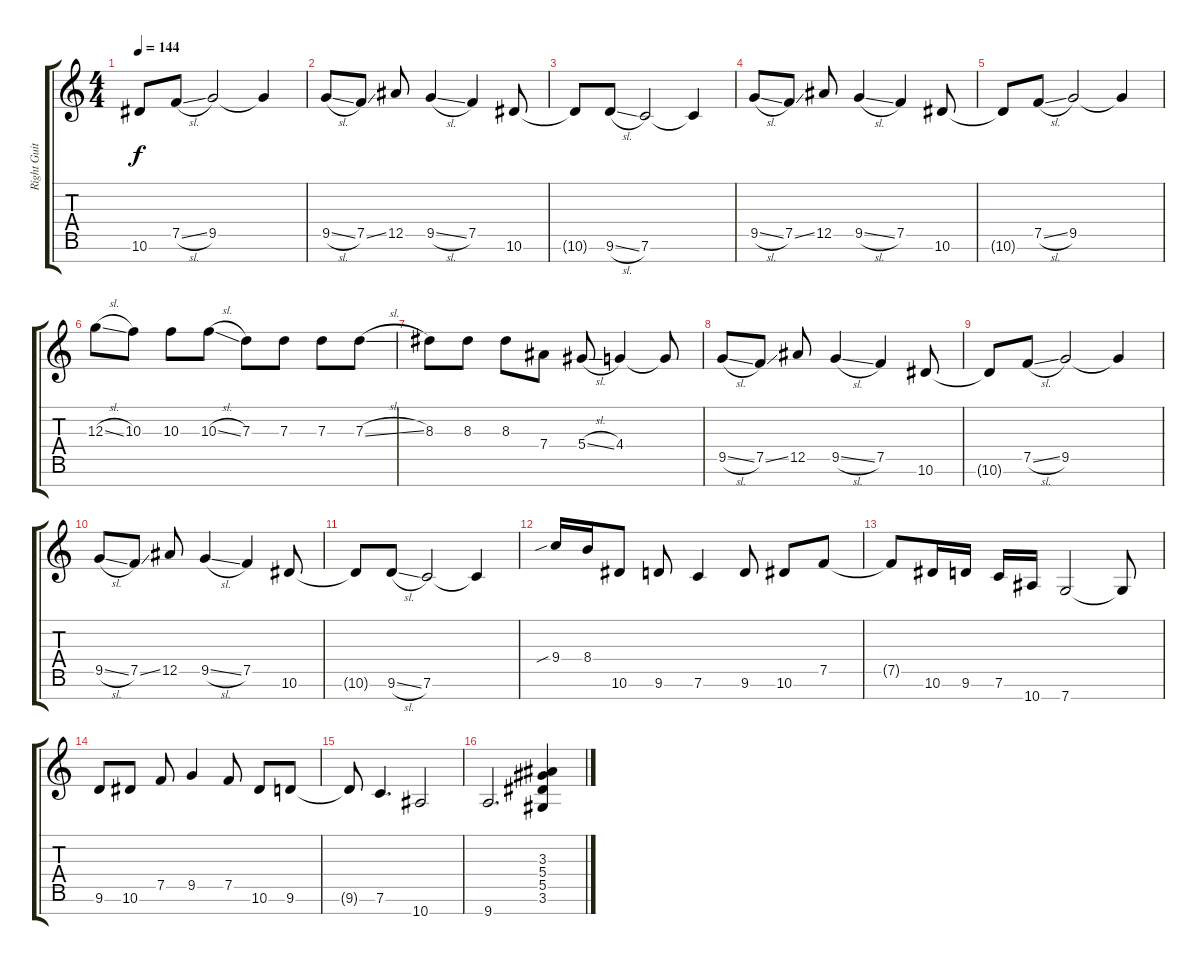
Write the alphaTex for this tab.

\track ("Right Guitar" "Right Guit") {instrument distortionguitar}
\staff {score tabs}
\tuning (F4 C4 G3 Eb3 Bb2 F2 C2) {hide}
\ts (4 4)
\tempo 144
\clef g2
\ks c
10.6{t}.8{dy f} 7.5{sl}.8 9.5.2 9.5{t}.4 |
9.5{sl}.8 7.5{ss}.8 12.5.8 9.5{sl}.4 7.5.4 10.6.8 |
10.6{t}.8 9.6{sl}.8 7.6.2 7.6{t}.4 |
9.5{sl}.8 7.5{ss}.8 12.5.8 9.5{sl}.4 7.5.4 10.6.8 |
10.6{t}.8 7.5{sl}.8 9.5.2 9.5{t}.4 |
12.3{sl}.8 10.3.8 10.3.8 10.3{sl}.8 7.3.8 7.3.8 7.3.8 7.3{sl}.8 |
8.3.8 8.3.8 8.3.8 7.4.8 5.4{sl}.8 4.4.4 4.4{t}.8 |
9.5{sl}.8 7.5{ss}.8 12.5.8 9.5{sl}.4 7.5.4 10.6.8 |
10.6{t}.8 7.5{sl}.8 9.5.2 9.5{t}.4 |
9.5{sl}.8 7.5{ss}.8 12.5.8 9.5{sl}.4 7.5.4 10.6.8 |
10.6{t}.8 9.6{sl}.8 7.6.2 7.6{t}.4 |
9.4{sib}.16 8.4.16 10.6.8 9.6.8 7.6.4 9.6.8 10.6.8 7.5.8 |
7.5{t}.8 10.6.16 9.6.16 7.6.16 10.7.16 7.7.2 7.7{t}.8 |
9.6.8 10.6.8 7.5.8 9.5.4 7.5.8 10.6.8 9.6.8 |
9.6{t}.8 7.6.4{d} 10.7.2 |
9.7.2{d} (3.3 5.4 5.5 3.6).4
